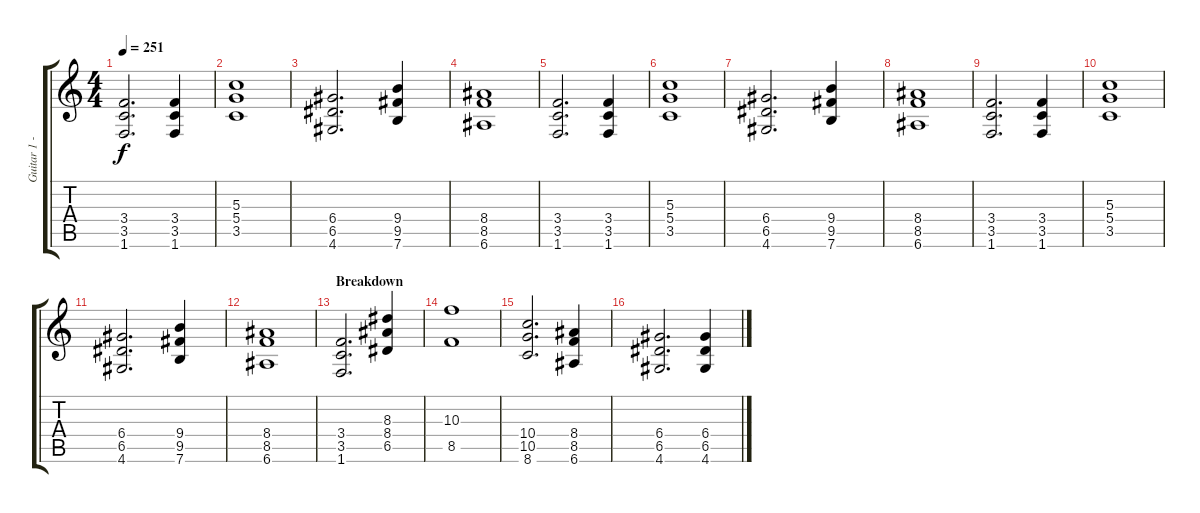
\track ("Guitar 1 - Scott" "Guitar 1 -") {instrument overdrivenguitar}
\staff {score tabs}
\tuning (E4 B3 G3 D3 A2 E2) {hide}
\ts (4 4)
\tempo 251
\clef g2
\ks c
(3.4 3.5 1.6).2{d dy f} (3.4 3.5 1.6).4 |
(5.3 5.4 3.5).1 |
(6.4 6.5 4.6).2{d} (9.4 9.5 7.6).4 |
(8.4 8.5 6.6).1 |
(3.4 3.5 1.6).2{d} (3.4 3.5 1.6).4 |
(5.3 5.4 3.5).1 |
(6.4 6.5 4.6).2{d} (9.4 9.5 7.6).4 |
(8.4 8.5 6.6).1 |
(3.4 3.5 1.6).2{d} (3.4 3.5 1.6).4 |
(5.3 5.4 3.5).1 |
(6.4 6.5 4.6).2{d} (9.4 9.5 7.6).4 |
(8.4 8.5 6.6).1 |
\section ("" "Breakdown")
(3.4 3.5 1.6).2{d} (8.3 8.4 6.5).4 |
(10.3 8.5).1 |
(10.4 10.5 8.6).2{d} (8.4 8.5 6.6).4 |
(6.4 6.5 4.6).2{d} (6.4 6.5 4.6).4
